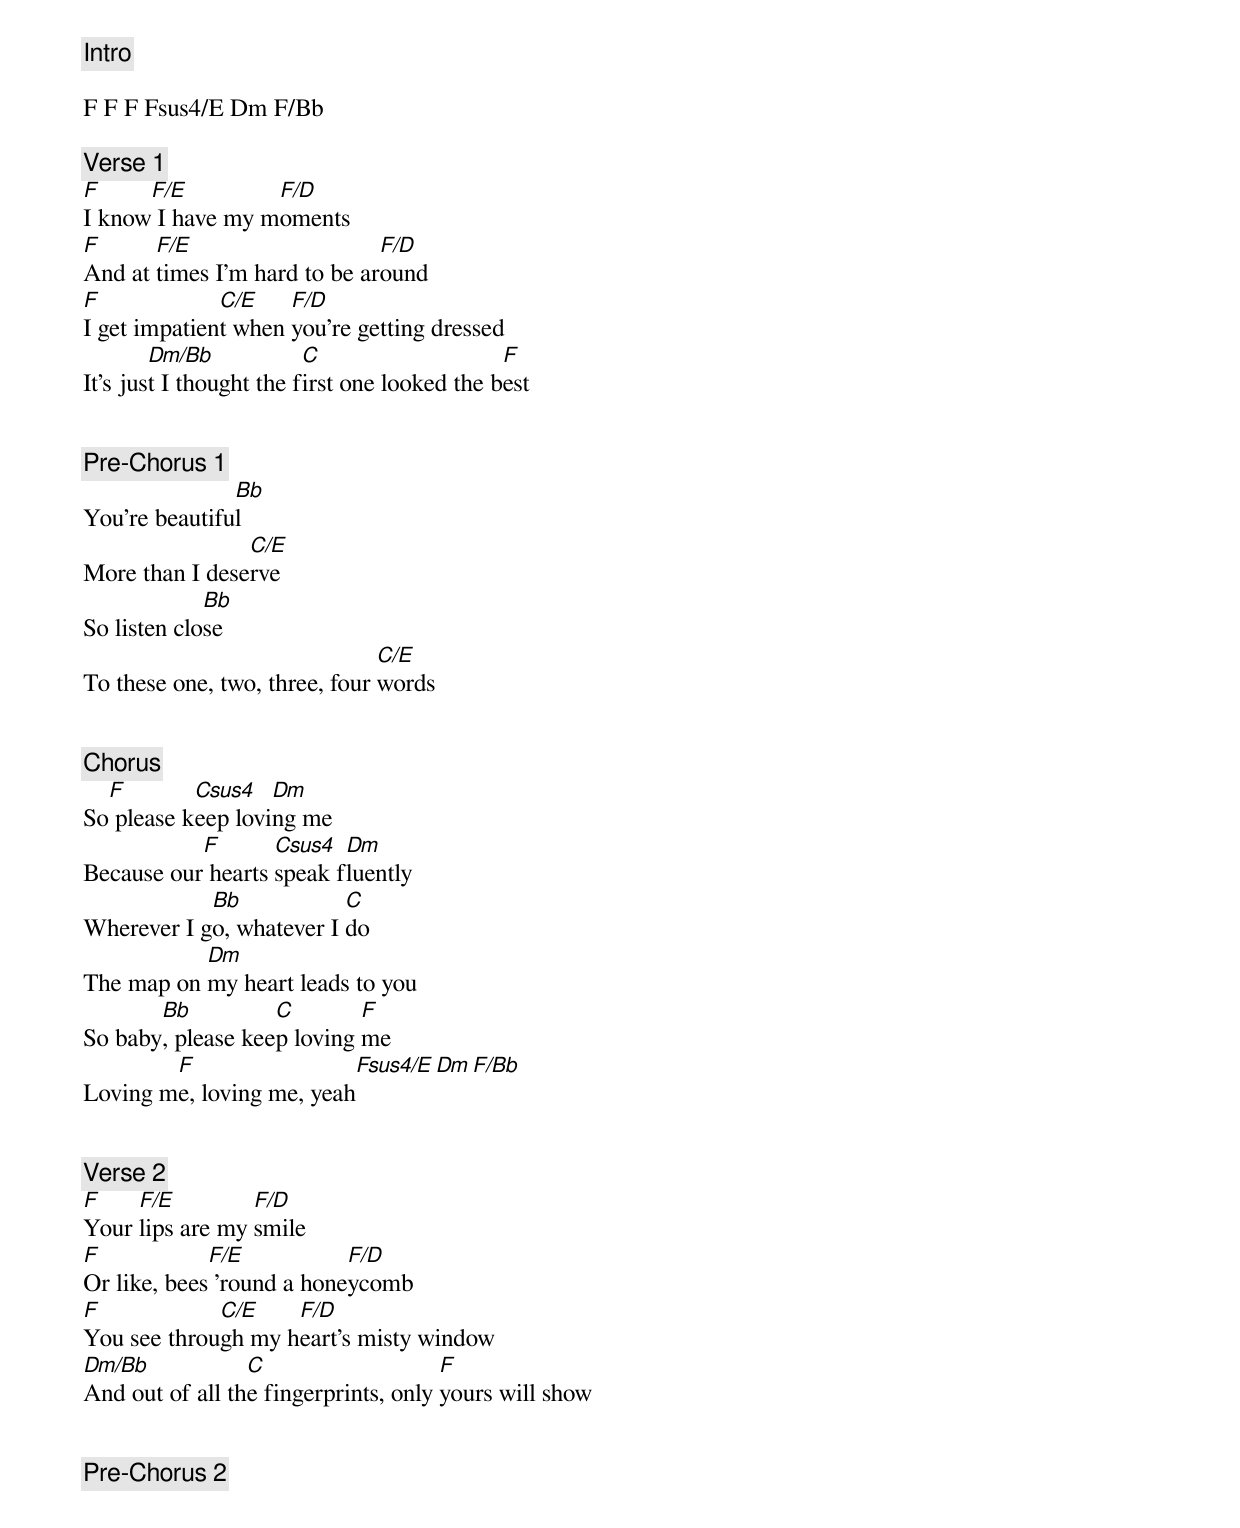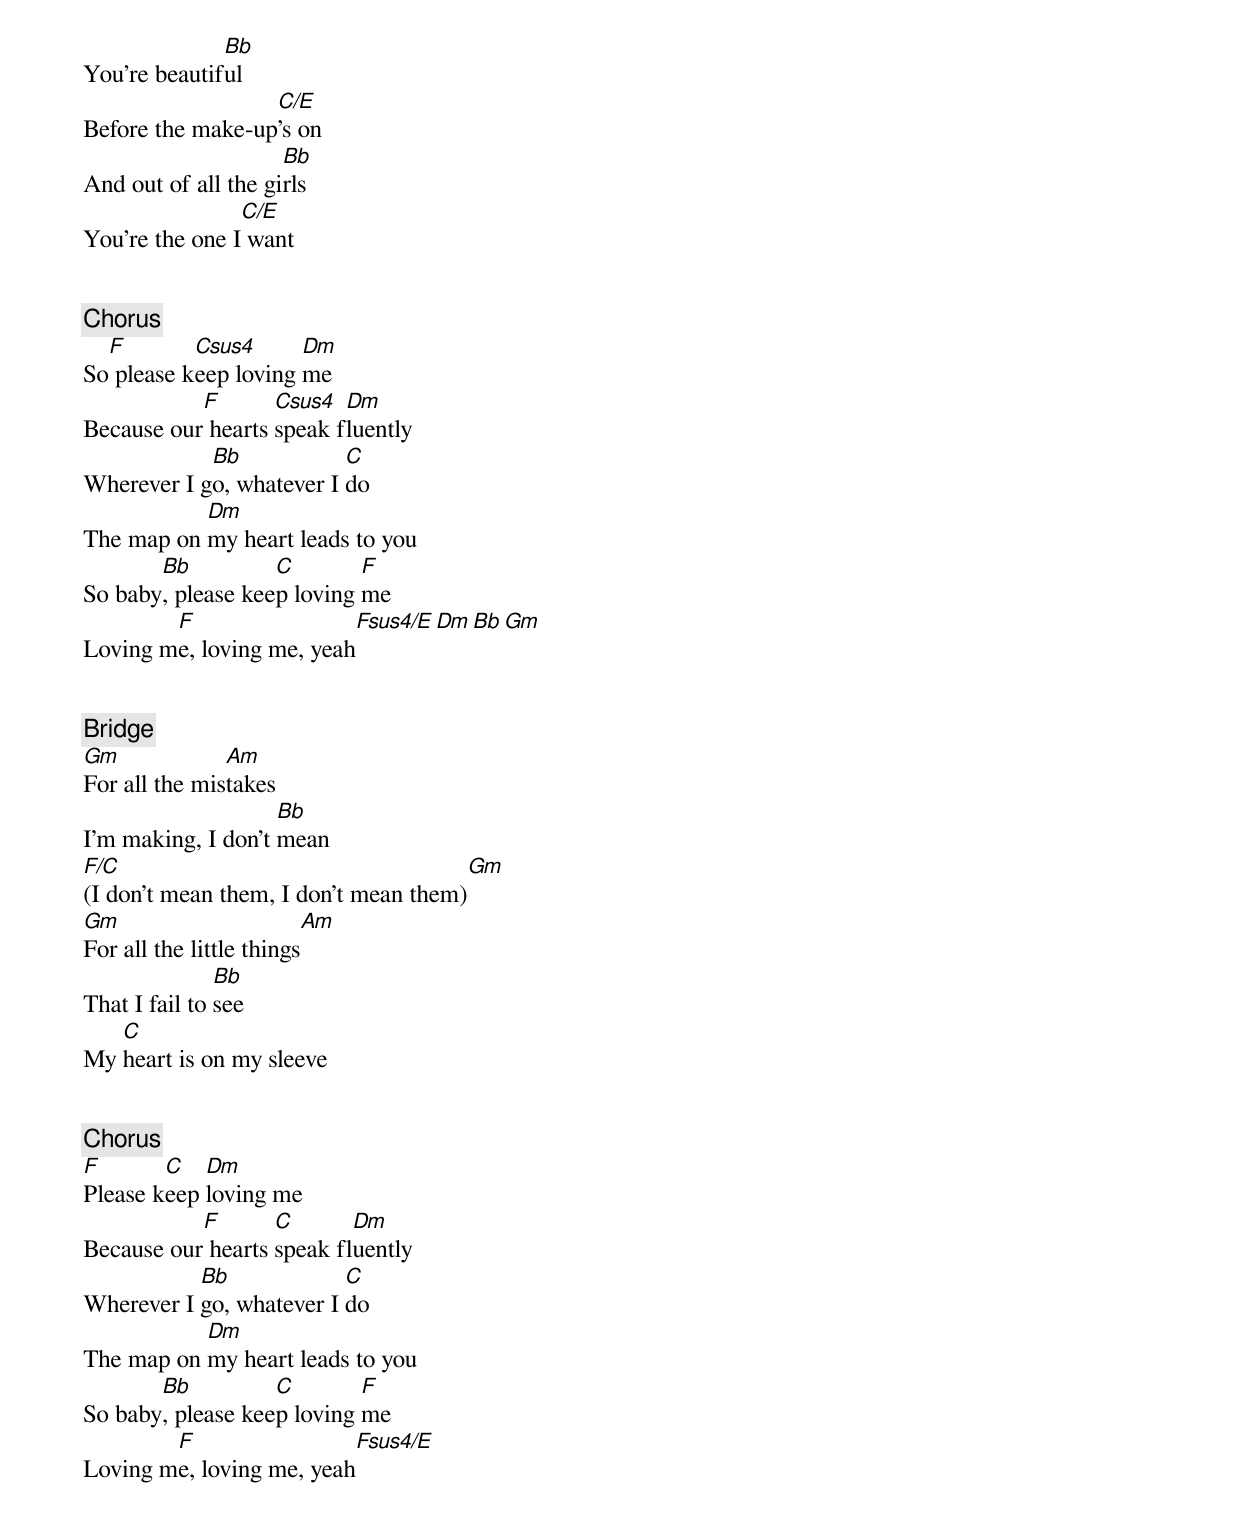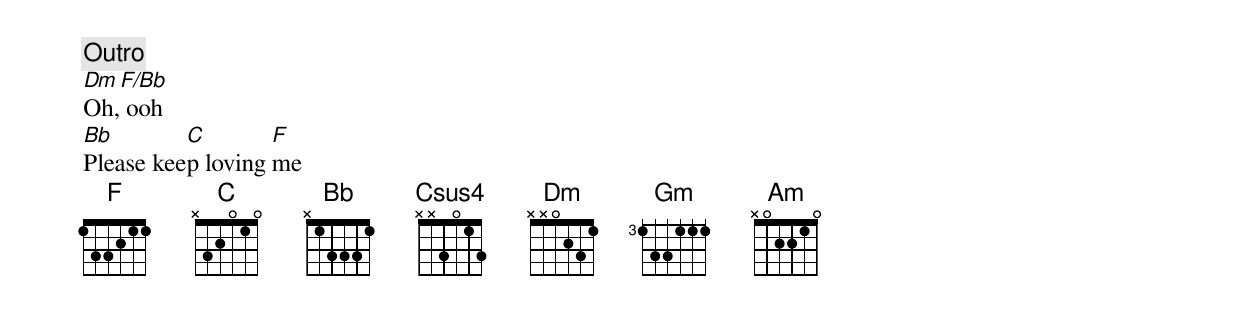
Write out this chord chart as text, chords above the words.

[Intro]

F F F Fsus4/E Dm F/Bb

[Verse 1]
F     F/E         F/D
I know I have my moments
F      F/E                    F/D
And at times I'm hard to be around
F             C/E    F/D
I get impatient when you're getting dressed
        Dm/Bb            C                    F
It's just I thought the first one looked the best


[Pre-Chorus 1]
               Bb
You're beautiful
                C/E
More than I deserve
             Bb
So listen close
                               C/E
To these one, two, three, four words


[Chorus]
  F        Csus4   Dm
So please keep loving me
           F       Csus4  Dm
Because our hearts speak fluently
            Bb            C
Wherever I go, whatever I do
           Dm
The map on my heart leads to you
       Bb          C        F
So baby, please keep loving me
        F                 Fsus4/E  Dm  F/Bb
Loving me, loving me, yeah


[Verse 2]
F    F/E         F/D
Your lips are my smile
F            F/E           F/D
Or like, bees 'round a honeycomb
F            C/E    F/D
You see through my heart's misty window
Dm/Bb            C                    F
And out of all the fingerprints, only yours will show


[Pre-Chorus 2]
              Bb
You're beautiful
                  C/E
Before the make-up's on
                     Bb
And out of all the girls
                C/E
You're the one I want


[Chorus]
  F        Csus4      Dm
So please keep loving me
           F       Csus4  Dm
Because our hearts speak fluently
            Bb            C
Wherever I go, whatever I do
           Dm
The map on my heart leads to you
       Bb          C        F
So baby, please keep loving me
        F                 Fsus4/E  Dm Bb Gm
Loving me, loving me, yeah


[Bridge]
Gm             Am
For all the mistakes
                    Bb
I'm making, I don't mean
F/C                                   Gm
(I don't mean them, I don't mean them)
Gm                       Am
For all the little things
               Bb
That I fail to see
   C
My heart is on my sleeve


[Chorus]
F       C   Dm
Please keep loving me
           F       C       Dm
Because our hearts speak fluently
           Bb             C
Wherever I go, whatever I do
           Dm
The map on my heart leads to you
       Bb          C        F
So baby, please keep loving me
        F                 Fsus4/E
Loving me, loving me, yeah


[Outro]
Dm F/Bb
Oh, ooh
Bb        C        F
Please keep loving me
